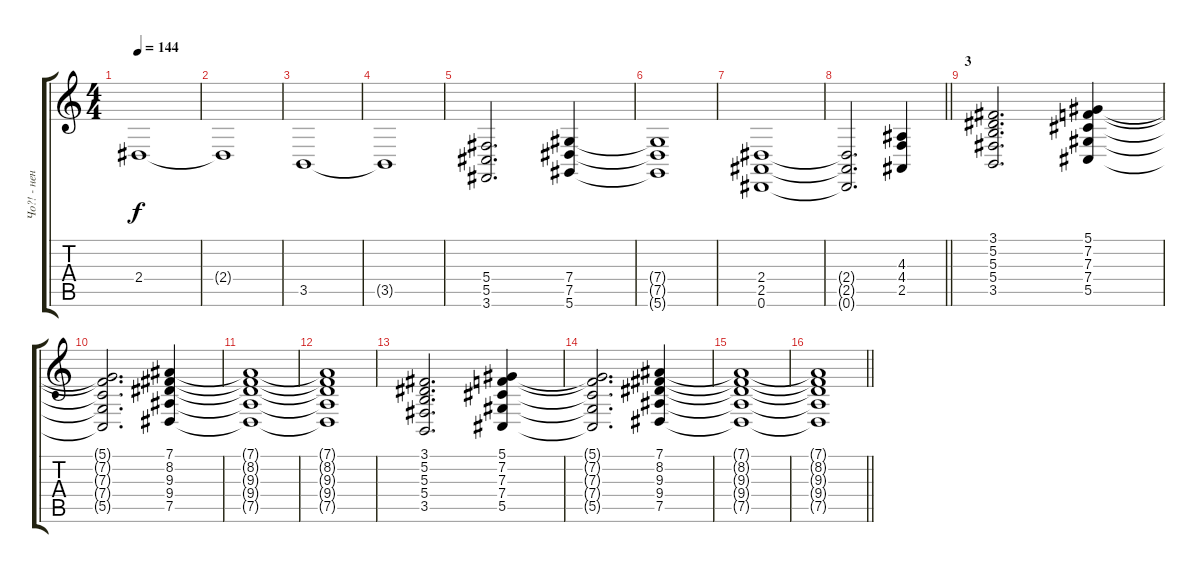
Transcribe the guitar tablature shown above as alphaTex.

\track ("Чо?! - ненужный трек" "Чо?! - нен") {instrument stringensemble1}
\staff {score tabs}
\tuning (Eb4 Bb3 Gb3 Db3 Ab2 Eb2) {hide}
\ts (4 4)
\tempo 144
\clef g2
\ks c
2.4.1{dy f} |
2.4{t}.1 |
3.5.1 |
3.5{t}.1 |
(5.4 5.5 3.6).2{d} (7.4 7.5 5.6).4 |
(7.4{t} 7.5{t} 5.6{t}).1 |
(2.4 2.5 0.6).1 |
\barLineRight lightlight
(2.4{t} 2.5{t} 0.6{t}).2{d} (4.3 4.4 2.5).4 |
\section ("" "3")
(3.1 5.2 5.3 5.4 3.5).2{d} (5.1 7.2 7.3 7.4 5.5).4 |
(5.1{t} 7.2{t} 7.3{t} 7.4{t} 5.5{t}).2{d} (7.1 8.2 9.3 9.4 7.5).4 |
(7.1{t} 8.2{t} 9.3{t} 9.4{t} 7.5{t}).1 |
(7.1{t} 8.2{t} 9.3{t} 9.4{t} 7.5{t}).1 |
(3.1 5.2 5.3 5.4 3.5).2{d} (5.1 7.2 7.3 7.4 5.5).4 |
(5.1{t} 7.2{t} 7.3{t} 7.4{t} 5.5{t}).2{d} (7.1 8.2 9.3 9.4 7.5).4 |
(7.1{t} 8.2{t} 9.3{t} 9.4{t} 7.5{t}).1 |
\barLineRight lightlight
(7.1{t} 8.2{t} 9.3{t} 9.4{t} 7.5{t}).1
